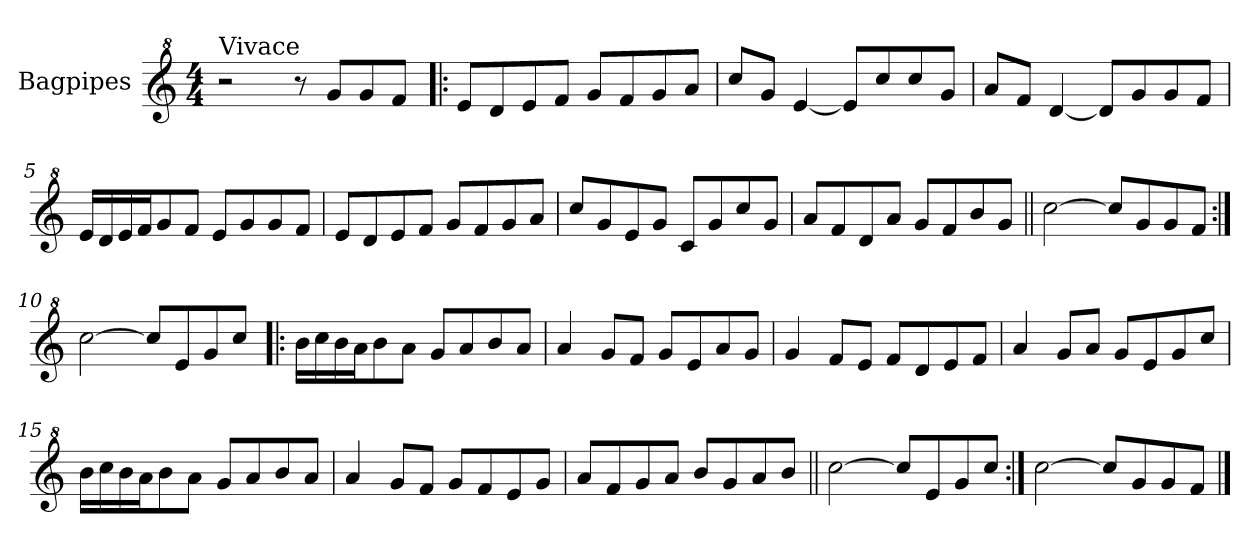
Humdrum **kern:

**kern
*part1
*staff1
*I"Bagpipes
*I'Bag
*clefG^2
*k[]
*C:
*M4/4
=1
!LO:TX:a:t=Vivace
2r
8r
8gg/L
8gg/
8ff/J
=2!|:
8ee/L
8dd/
8ee/
8ff/J
8gg/L
8ff/
8gg/
8aa/J
=3
8ccc/L
8gg/J
[4ee/
8ee/L]
8ccc/
8ccc/
8gg/J
=4
8aa/L
8ff/J
[4dd/
8dd/L]
8gg/
8gg/
8ff/J
=5
16ee/LL
16dd/
16ee/
16ff/J
8gg/
8ff/J
8ee/L
8gg/
8gg/
8ff/J
=6
8ee/L
8dd/
8ee/
8ff/J
8gg/L
8ff/
8gg/
8aa/J
!!LO:LB:g=z
=7
8ccc/L
8gg/
8ee/
8gg/J
8cc/L
8gg/
8ccc/
8gg/J
=8
8aa/L
8ff/
8dd/
8aa/J
8gg/L
8ff/
8bb/
8gg/J
=9||
[2ccc\
8ccc/L]
8gg/
8gg/
8ff/J
=10:|!
[2ccc\
8ccc/L]
8ee/
8gg/
8ccc/J
=11!|:
16bb\LL
16ccc\
16bb\
16aa\J
8bb\
8aa\J
8gg/L
8aa/
8bb/
8aa/J
=12
4aa/
8gg/L
8ff/J
8gg/L
8ee/
8aa/
8gg/J
!!LO:LB:g=z
=13
4gg/
8ff/L
8ee/J
8ff/L
8dd/
8ee/
8ff/J
=14
4aa/
8gg/L
8aa/J
8gg/L
8ee/
8gg/
8ccc/J
=15
16bb\LL
16ccc\
16bb\
16aa\J
8bb\
8aa\J
8gg/L
8aa/
8bb/
8aa/J
=16
4aa/
8gg/L
8ff/J
8gg/L
8ff/
8ee/
8gg/J
=17
8aa/L
8ff/
8gg/
8aa/J
8bb/L
8gg/
8aa/
8bb/J
=18||
[2ccc\
8ccc/L]
8ee/
8gg/
8ccc/J
!!LO:LB:g=z
=19:|!
[2ccc\
8ccc/L]
8gg/
8gg/
8ff/J
==
*-
